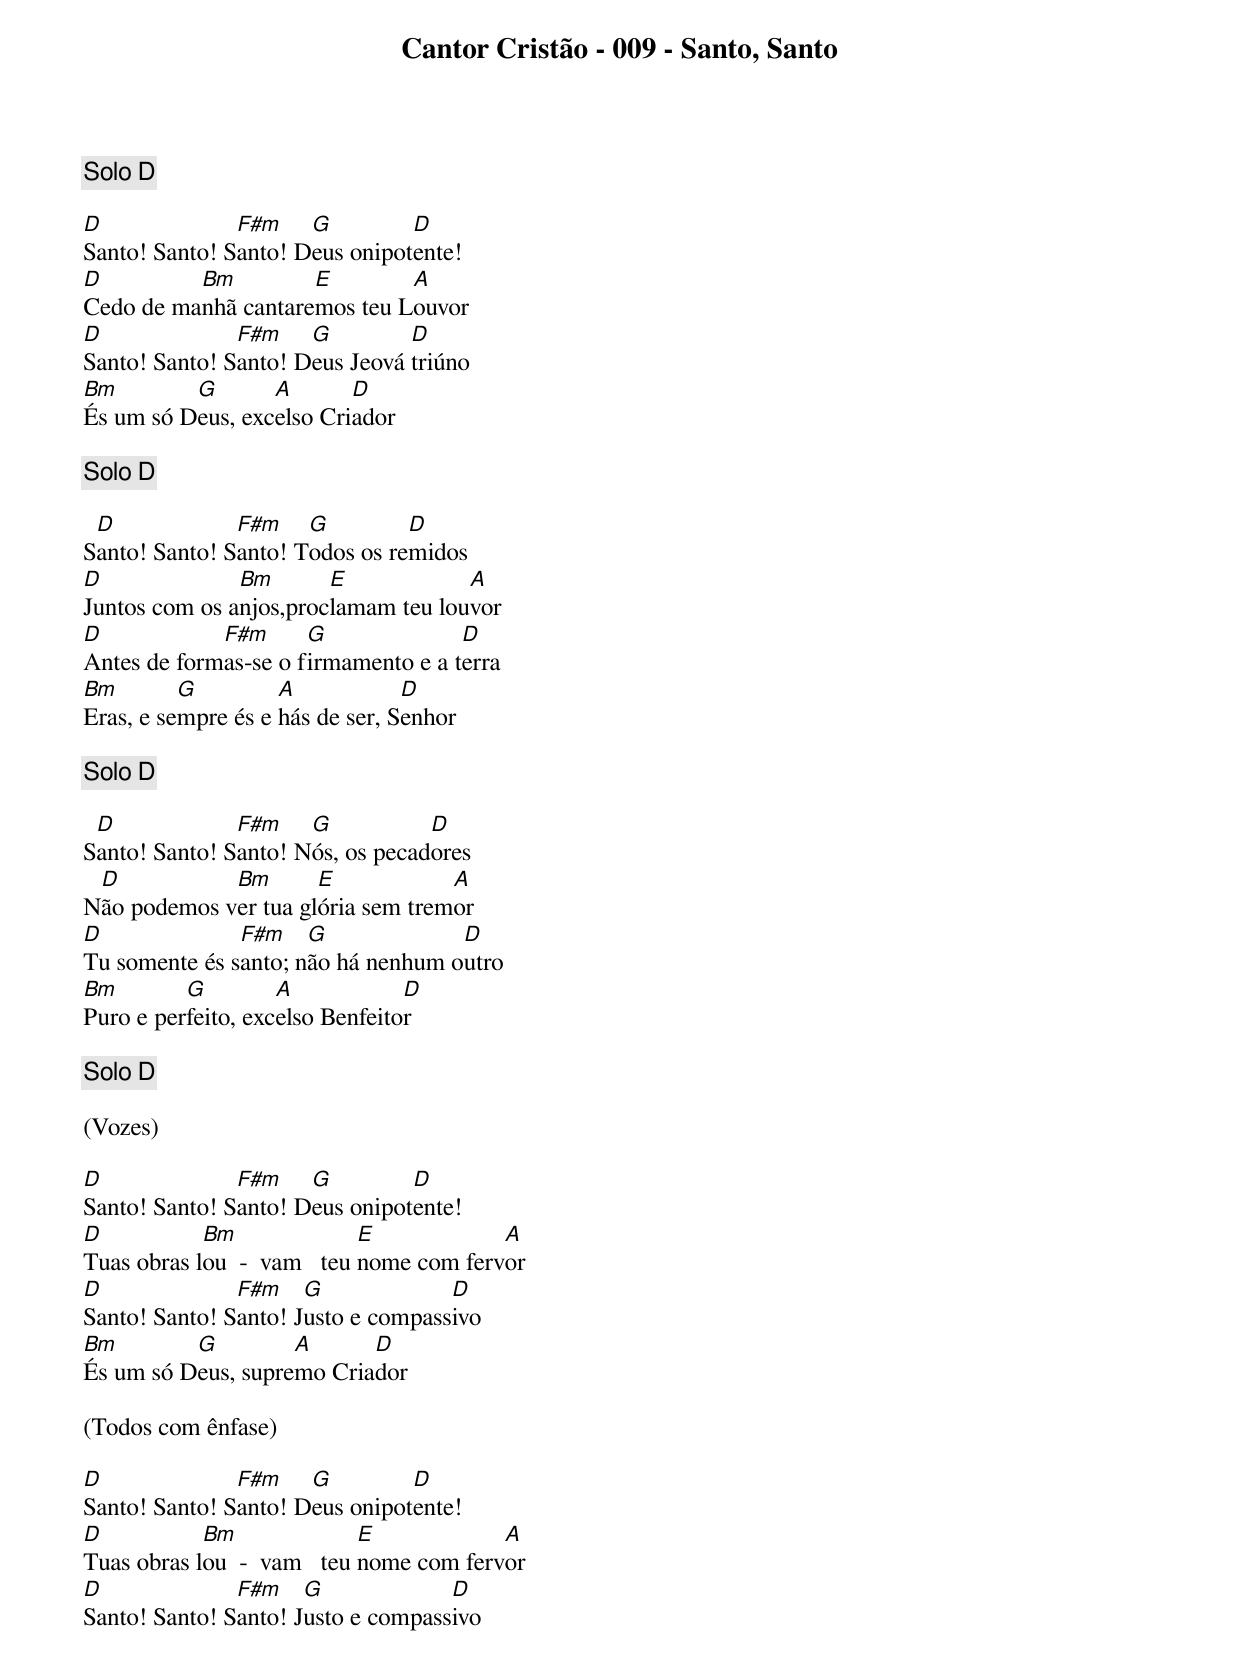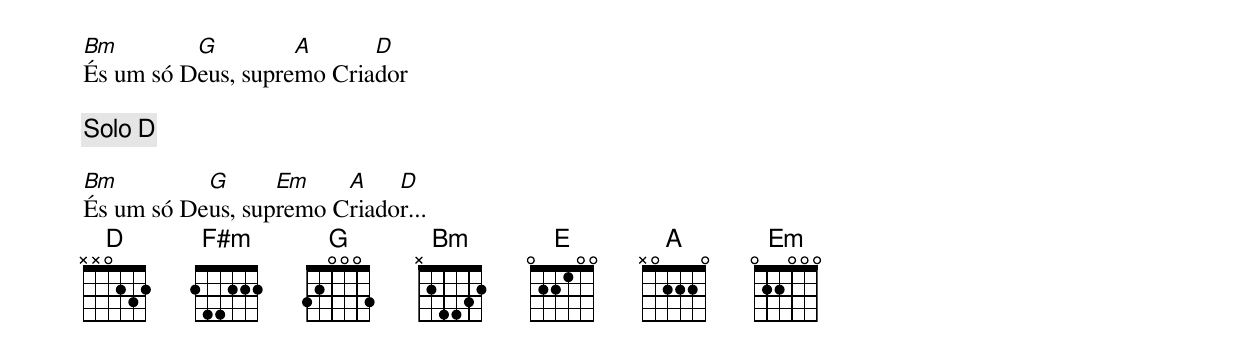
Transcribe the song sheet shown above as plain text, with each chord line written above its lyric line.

Cantor Cristão - 009 - Santo, Santo

[Solo] D

D              F#m    G         D
Santo! Santo! Santo! Deus onipotente!
D         Bm         E        A
Cedo de manhã cantaremos teu Louvor
D              F#m    G         D
Santo! Santo! Santo! Deus Jeová triúno
Bm        G       A       D
És um só Deus, excelso Criador

[Solo] D

 D             F#m    G         D
Santo! Santo! Santo! Todos os remidos
D              Bm       E            A
Juntos com os anjos,proclamam teu louvor
D            F#m      G              D
Antes de formas-se o firmamento e a terra
Bm        G         A            D
Eras, e sempre és e hás de ser, Senhor

[Solo] D

 D             F#m    G           D
Santo! Santo! Santo! Nós, os pecadores
 D           Bm       E            A
Não podemos ver tua glória sem tremor
D              F#m    G             D
Tu somente és santo; não há nenhum outro
Bm        G         A            D
Puro e perfeito, excelso Benfeitor

[Solo] D

(Vozes)

D              F#m    G         D
Santo! Santo! Santo! Deus onipotente!
D           Bm               E            A
Tuas obras lou  -  vam   teu nome com fervor
D              F#m    G             D
Santo! Santo! Santo! Justo e compassivo
Bm        G         A      D
És um só Deus, supremo Criador

(Todos com ênfase)

D              F#m    G         D
Santo! Santo! Santo! Deus onipotente!
D           Bm               E            A
Tuas obras lou  -  vam   teu nome com fervor
D              F#m    G             D
Santo! Santo! Santo! Justo e compassivo
Bm        G         A      D
És um só Deus, supremo Criador

[Solo] D

Bm         G      Em    A    D
És um só Deus, supremo Criador...
